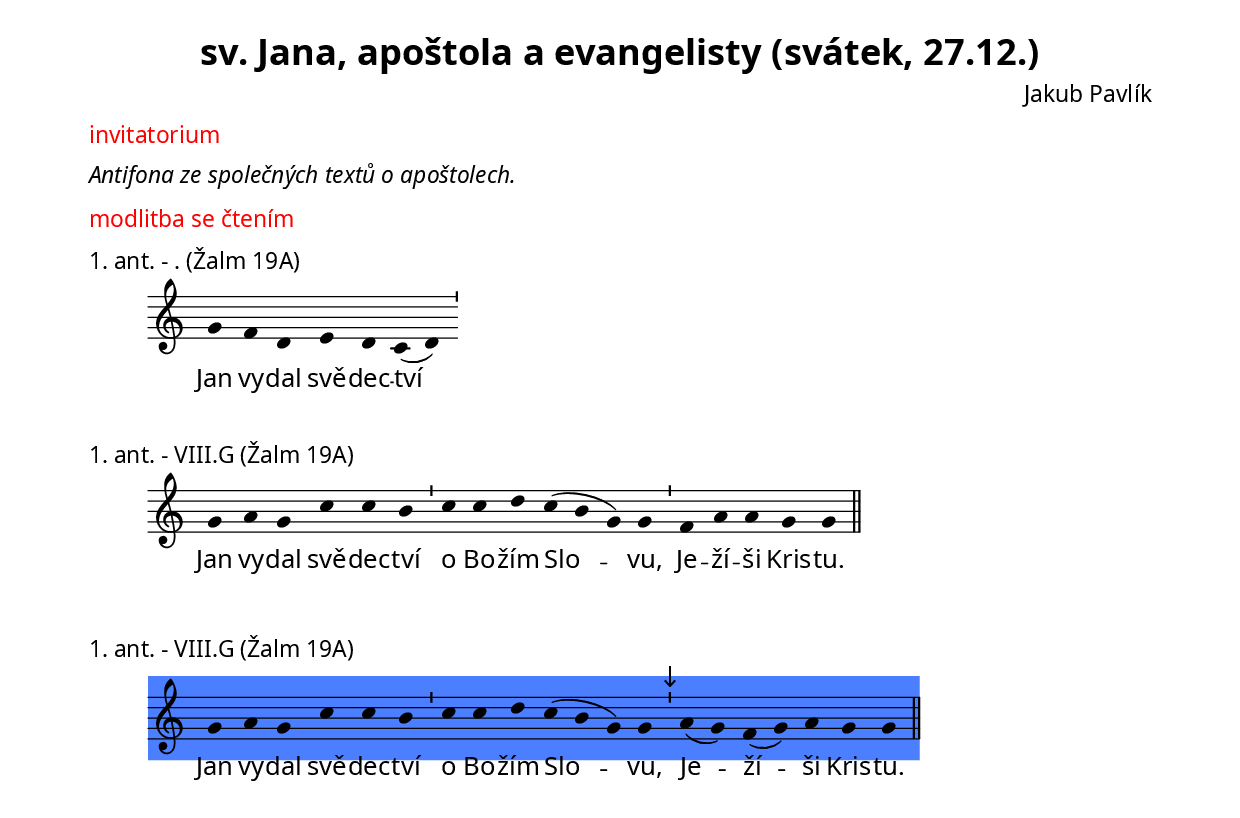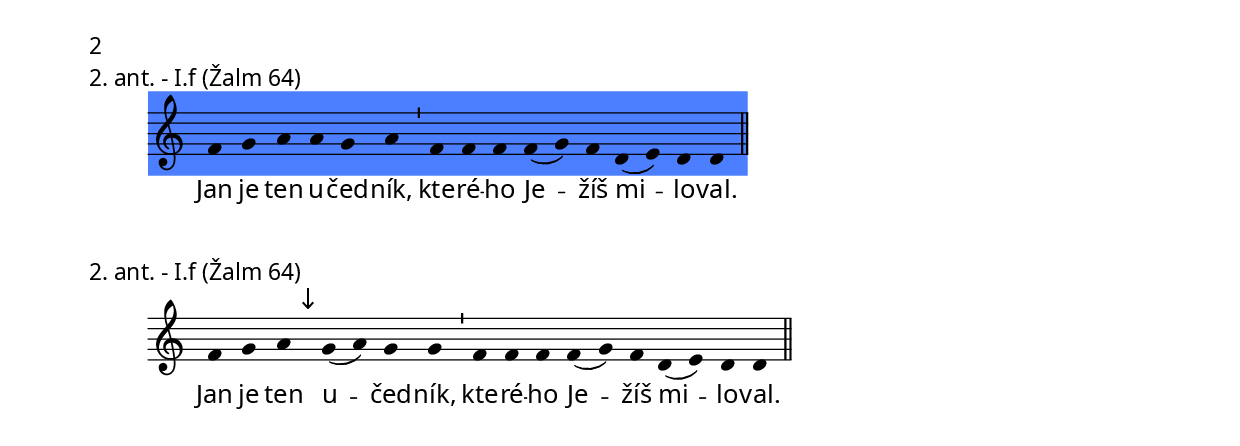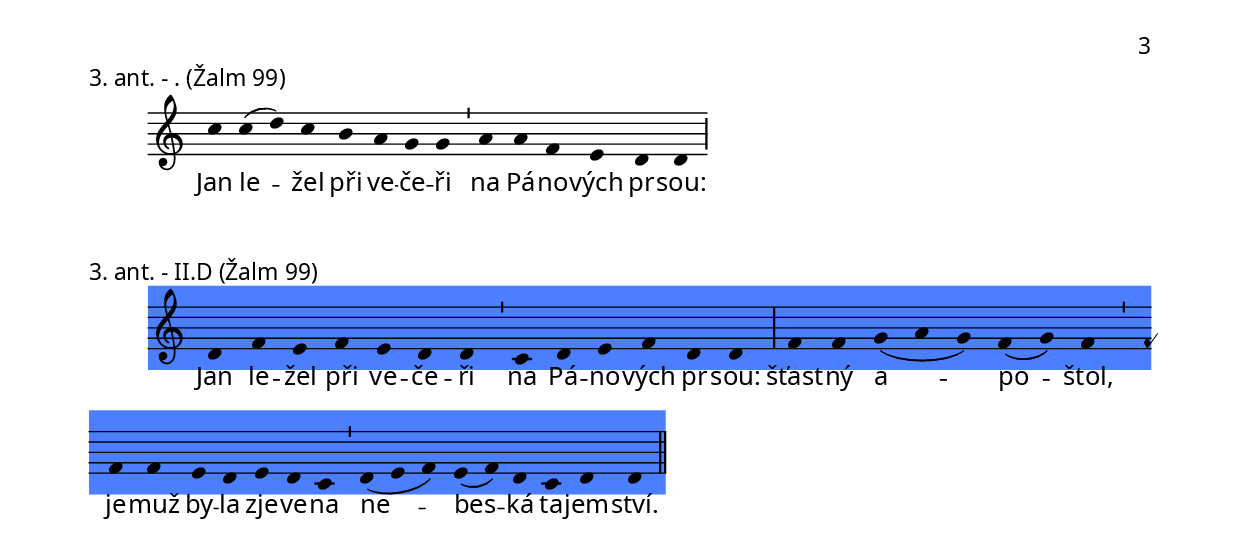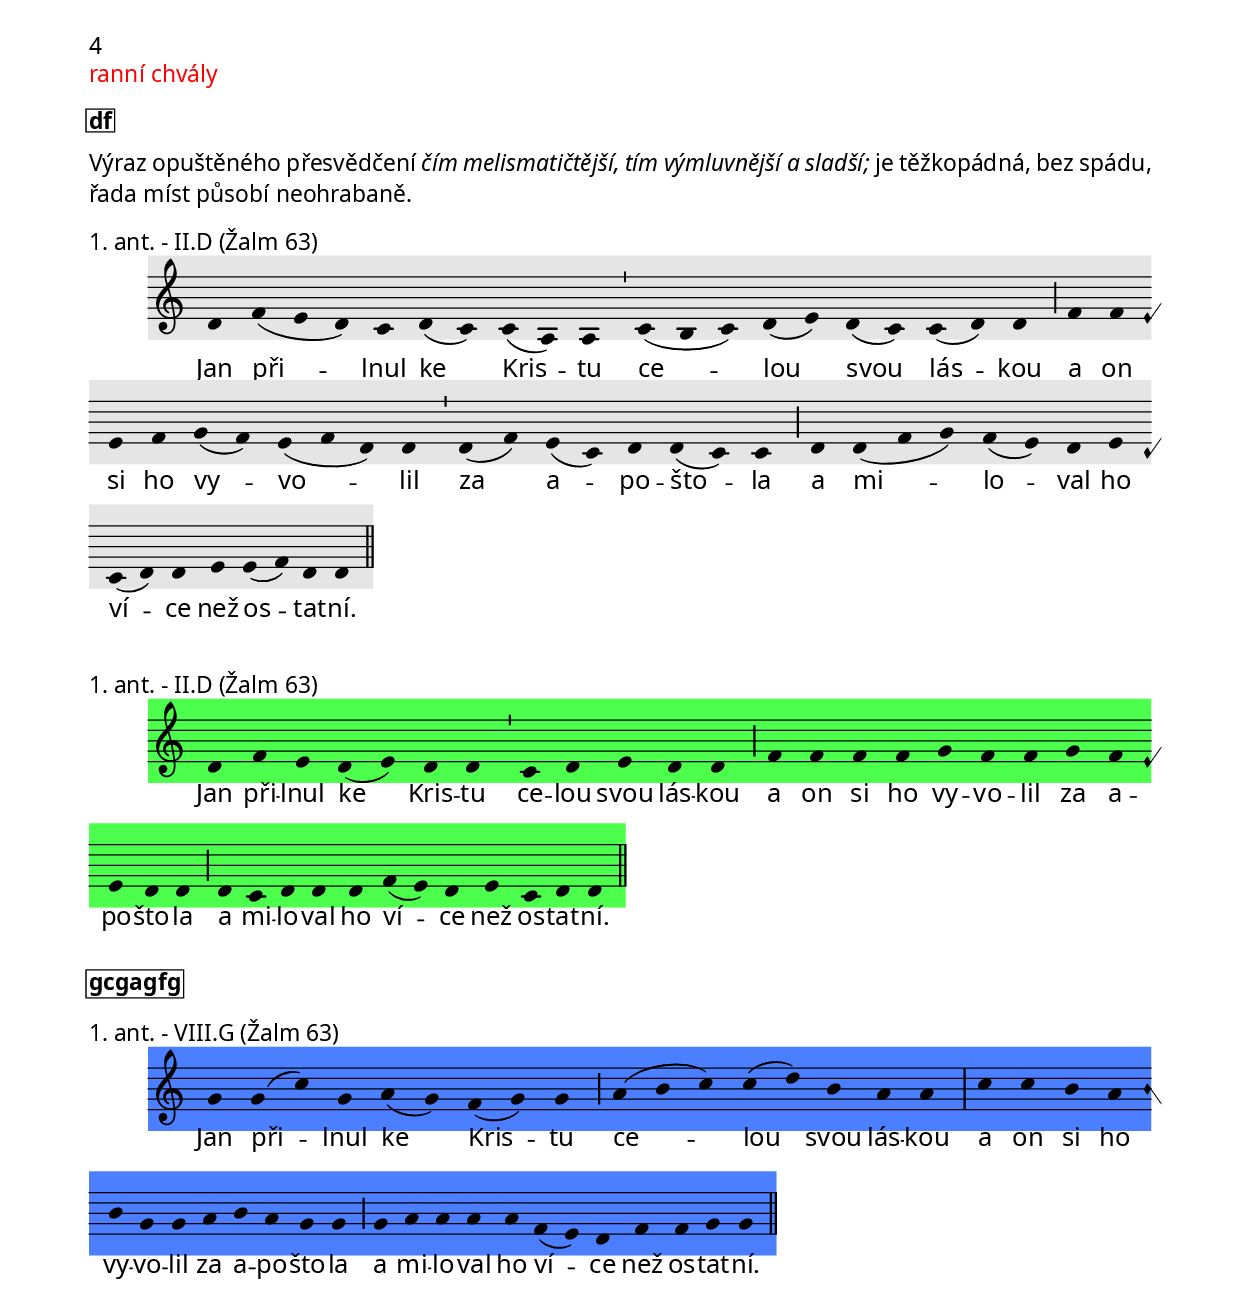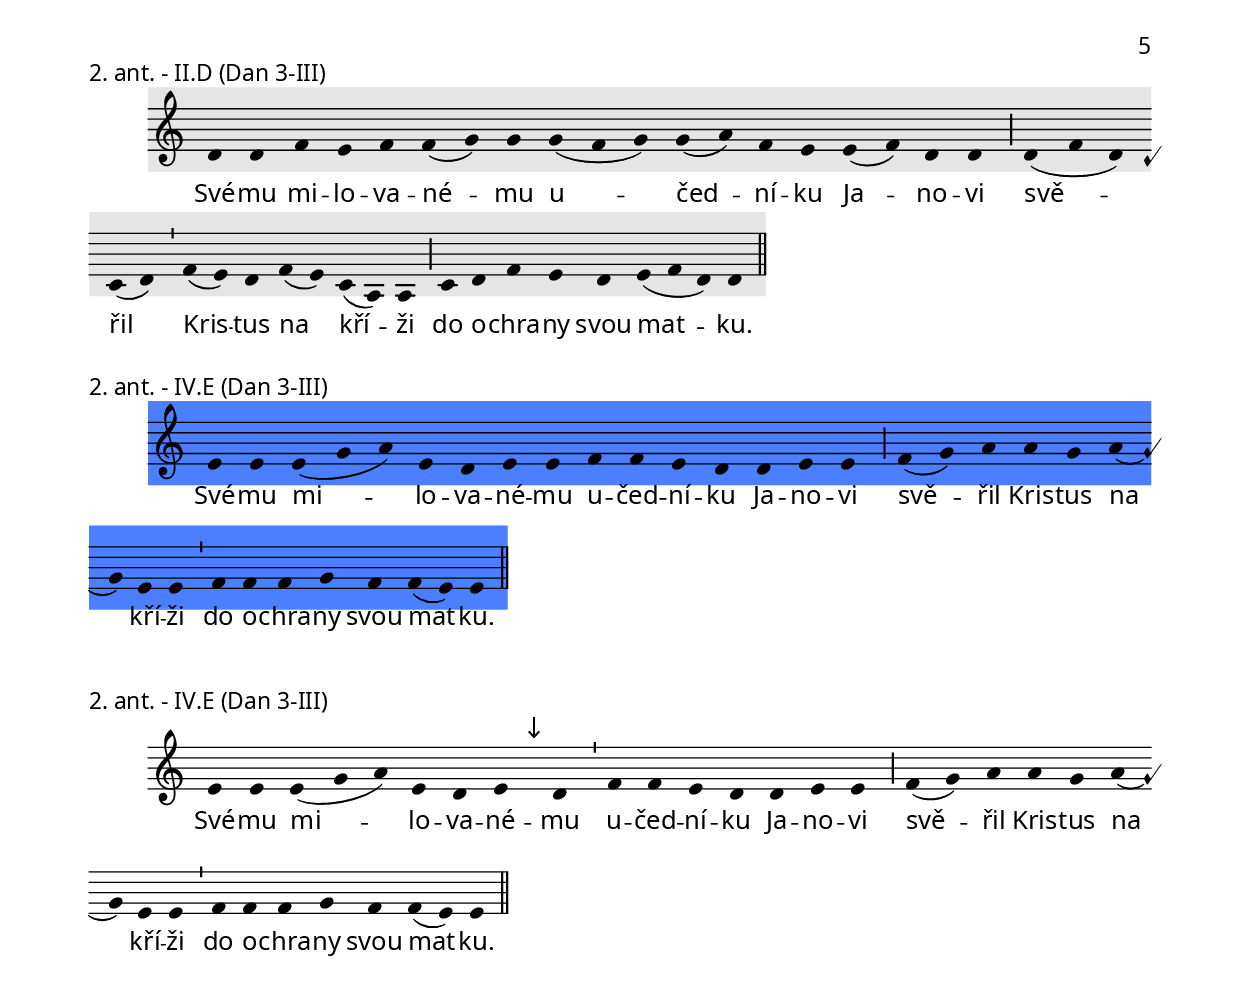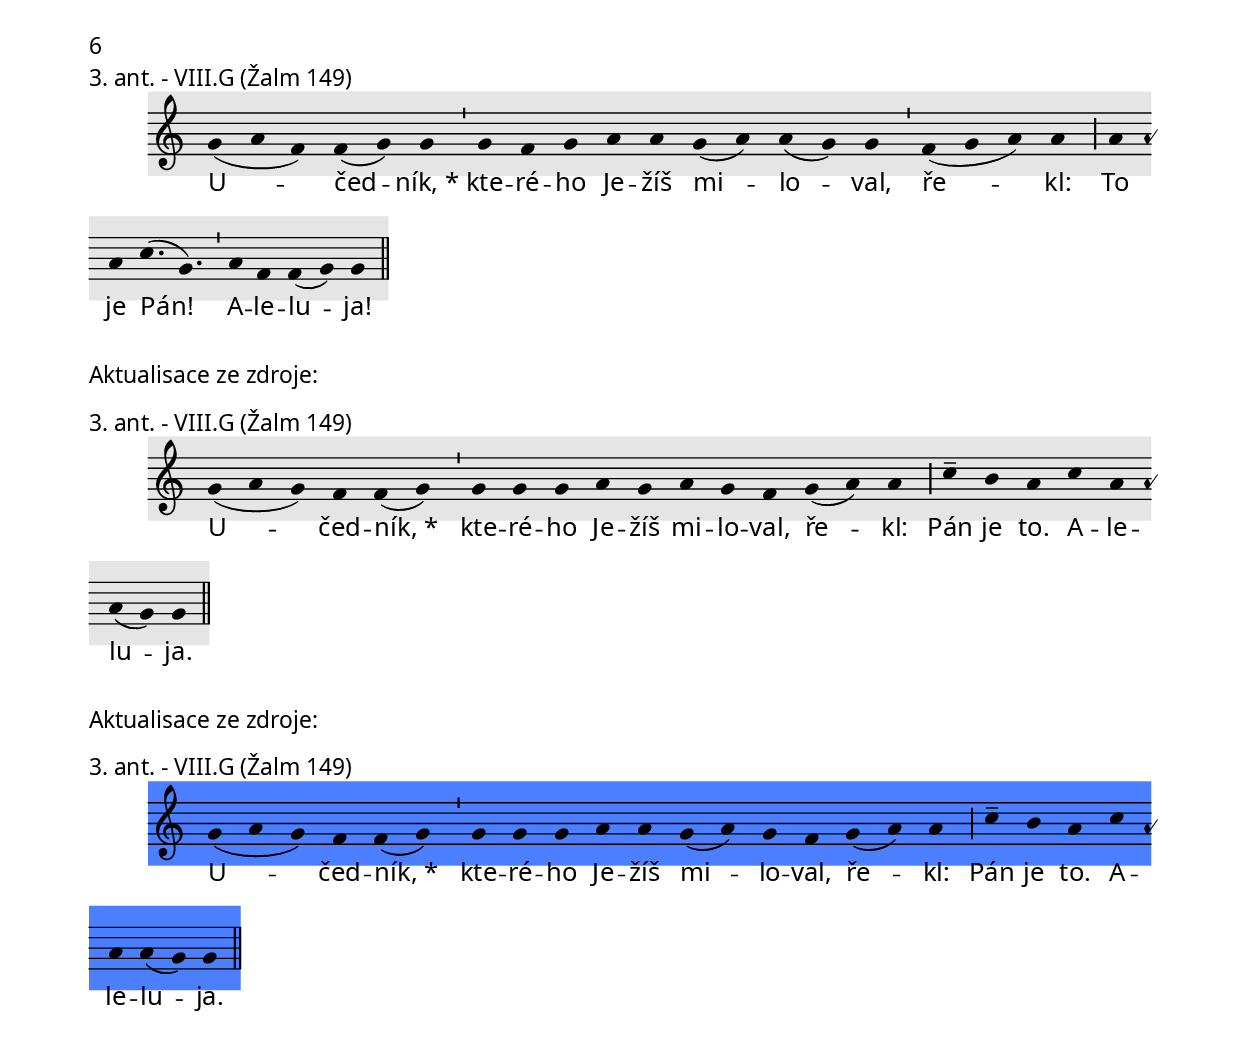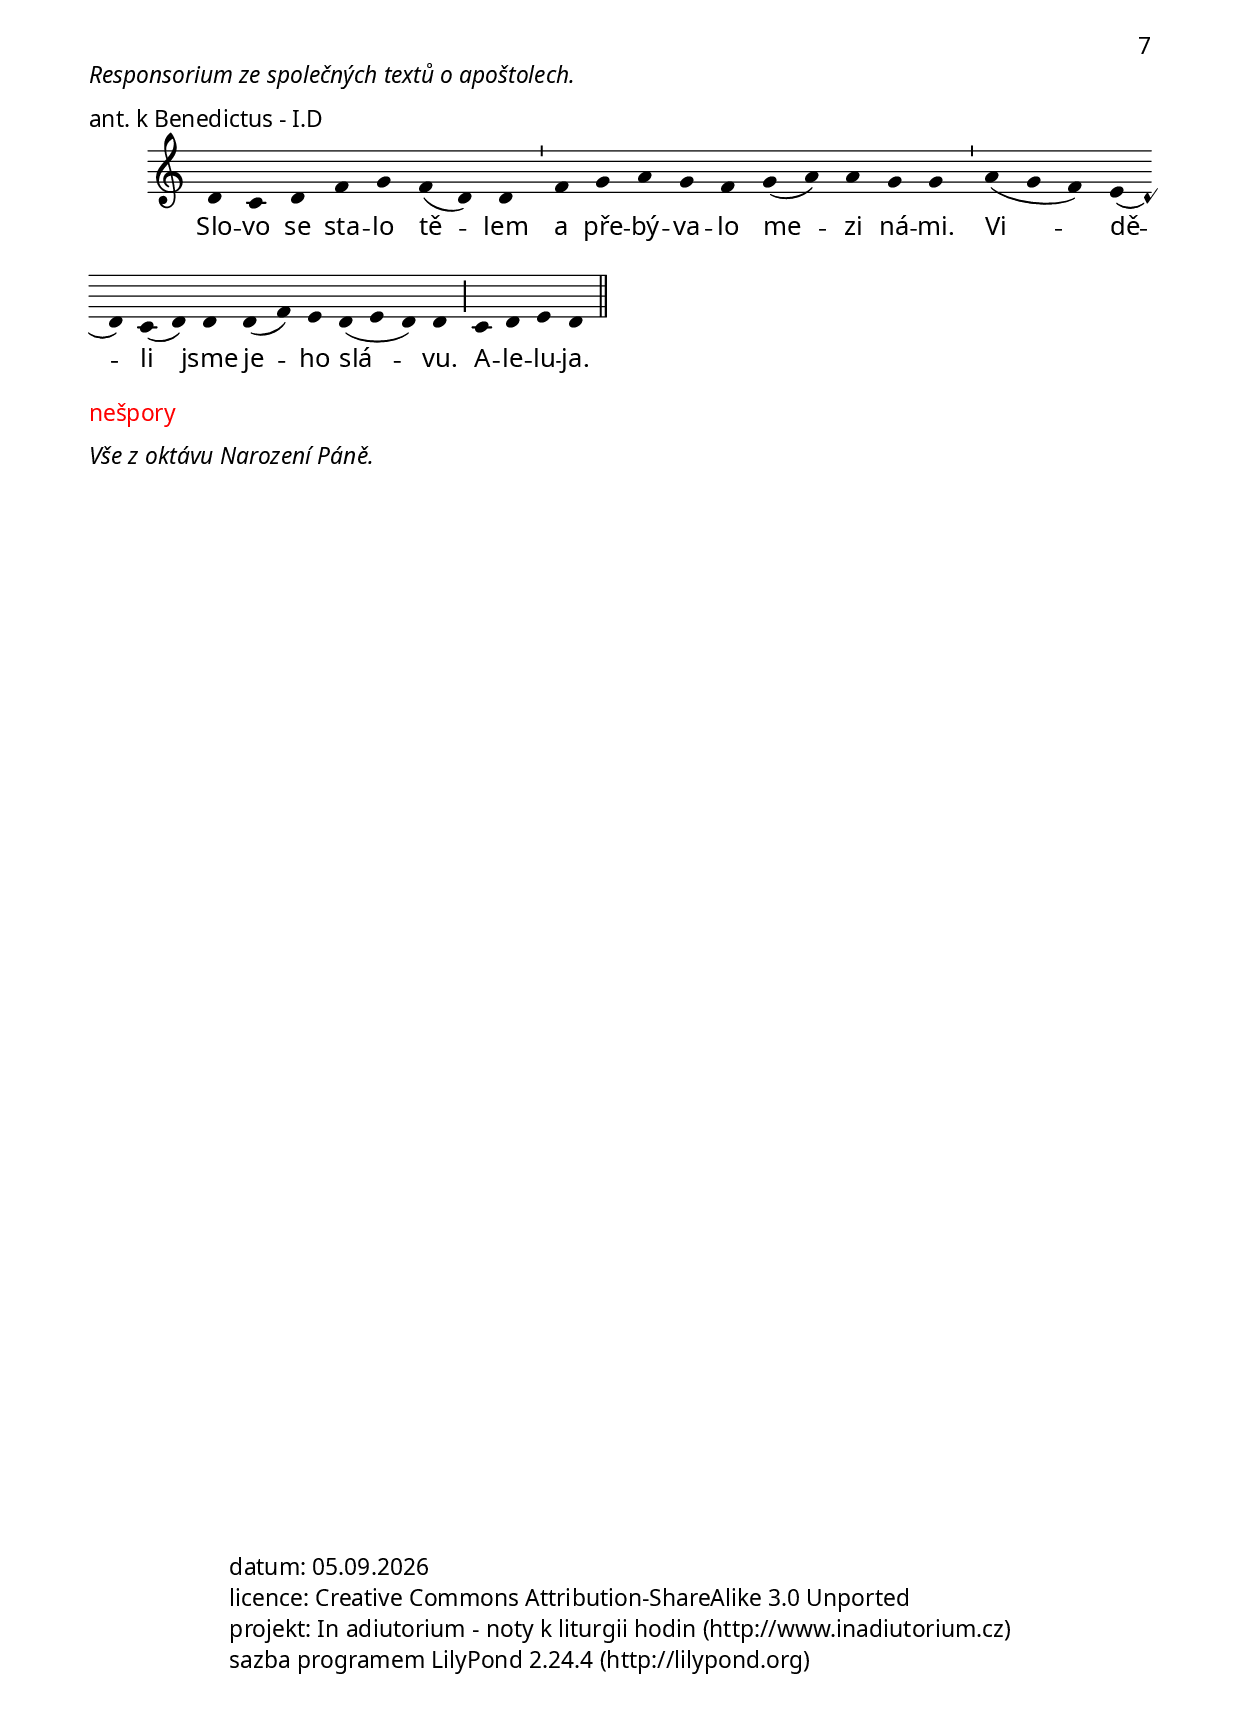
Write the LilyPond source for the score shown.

\version "2.15.37"

\header {
  title = "sv. Jana, apoštola a evangelisty (svátek, 27.12.)"
  composer = "Jakub Pavlík"
}

\include "../spolecne.ly"

\markup {\nadpisHodinka {"invitatorium"}}
\markup\italic{Antifona ze společných textů o apoštolech.}

\markup {\nadpisHodinka {"modlitba se čtením"}}

\score {
  \relative c'' {
    \choralniRezim
    g4 f d e d c( d) \barMin

  }
  \addlyrics {
    Jan vy -- dal svě -- dec -- tví
    o Bo -- žím Slo -- vu,
    Je -- ží -- ši Kris -- tu.
  }
  \header {
    quid = "1. ant."
    modus = ""
    differentia = ""
    psalmus = "Žalm 19A"
    id = ""
    piece = \markup {\sestavTitulek}
  }
}

\score {
  \relative c'' {
    \choralniRezim
    g4 a g c c b \barMin
    c c d c( b g) g \barMin
    f a a g g \barFinalis
  }
  \addlyrics {
    Jan vy -- dal svě -- dec -- tví
    o Bo -- žím Slo -- vu,
    Je -- ží -- ši Kris -- tu.
  }
  \header {
    quid = "1. ant."
    modus = "VIII"
    differentia = "G"
    psalmus = "Žalm 19A"
    id = ""
    piece = \markup {\sestavTitulek}
  }
}

\score {
  \relative c'' {
    \zvyraznovacModry
    \choralniRezim
    g4 a g c c b \barMin
    c c d c( b g) g \barMin
    \mark\sipka a( g) f( g) a g g \barFinalis
  }
  \addlyrics {
    Jan vy -- dal svě -- dec -- tví
    o Bo -- žím Slo -- vu,
    Je -- ží -- ši Kris -- tu.
  }
  \header {
    quid = "1. ant."
    modus = "VIII"
    differentia = "G"
    psalmus = "Žalm 19A"
    id = ""
    piece = \markup {\sestavTitulek}
  }
}

\pageBreak

\score {
  \relative c' {
    \zvyraznovacModry
    \choralniRezim
    f4 g a a g a \barMin
    f f f f( g) f d( e) d d \barFinalis
  }
  \addlyrics {
    Jan je ten u -- čed -- ník,
    kte -- ré -- ho Je -- žíš mi -- lo -- val.
  }
  \header {
    quid = "2. ant."
    modus = "I"
    differentia = "f"
    psalmus = "Žalm 64"
    id = ""
    piece = \markup {\sestavTitulek}
  }
}

\score {
  \relative c' {
    \choralniRezim
    f4 g a \mark\sipka g( a) g g \barMin
    f f f f( g) f d( e) d d \barFinalis
  }
  \addlyrics {
    Jan je ten u -- čed -- ník,
    kte -- ré -- ho Je -- žíš mi -- lo -- val.
  }
  \header {
    quid = "2. ant."
    modus = "I"
    differentia = "f"
    psalmus = "Žalm 64"
    id = ""
    piece = \markup {\sestavTitulek}
  }
}

\pageBreak

\score {
  \relative c'' {
    \choralniRezim
    c4 c( d) c b a g g \barMin
    a a f e d d \barMaior

  }
  \addlyrics {
    Jan le -- žel při ve -- če -- ři
    na Pá -- no -- vých pr -- sou:
    šťast -- ný a -- po -- štol,
    je -- muž by -- la zje -- ve -- na ne -- bes -- ká ta -- jem -- ství.
  }
  \header {
    quid = "3. ant."
    modus = ""
    differentia = ""
    psalmus = "Žalm 99"
    id = ""
    piece = \markup {\sestavTitulek}
  }
}

\score {
  \relative c' {
    \zvyraznovacModry
    \choralniRezim
    d4 f e f e d d \barMin
    c d e f d d \barMax
    f f g( a g) f( g) f \barMin
    f f e d e d c \barMin
    d( e f) e( f) d c d d \barFinalis
  }
  \addlyrics {
    Jan le -- žel při ve -- če -- ři
    na Pá -- no -- vých pr -- sou:
    šťast -- ný a -- po -- štol,
    je -- muž by -- la zje -- ve -- na
    ne -- bes -- ká ta -- jem -- ství.
  }
  \header {
    quid = "3. ant."
    modus = "II"
    differentia = "D"
    psalmus = "Žalm 99"
    id = ""
    piece = \markup {\sestavTitulek}
  }
}

\pageBreak

\markup {\nadpisHodinka {"ranní chvály"}}

\markup\nadpisSkupiny df

\markup\justify{
  Výraz opuštěného přesvědčení \italic{čím melismatičtější, tím výmluvnější a sladší;}
  je těžkopádná, bez spádu, řada míst působí neohrabaně.
}

\score {
  \relative c' {
    \zvyraznovacSedy
    \choralniRezim
    d f( e d) c d( c) c( a) a \barMin c( b c) d( e) d( c) c( d) d \barMaior
    f f e f g( f) e( f d) d \barMin d( f) e( c) d d( c) c \barMaior
    d d( f g) f( e) d e c( d) d e e( f) d d \barFinalis
  }
  \addlyrics {
    Jan při -- lnul ke Kris -- tu ce -- lou svou lás -- kou
    a on si ho vy -- vo -- lil za a -- po -- što -- la
    a mi -- lo -- val ho ví -- ce než os -- tat -- ní.
  }
  \header {
    quid = "1. ant."
    modus = "II"
    differentia = "D"
    psalmus = "Žalm 63"
    id = ""
    piece = \markup {\sestavTitulek}
  }
}

\score {
  \relative c' {
    \zvyraznovacZeleny
    \choralniRezim
    d4 f e d( e) d d \barMin c d e d d \barMaior
    f f f f g f f g f e d d \barMaior
    d c d d d f( e) d e c d d \barFinalis
  }
  \addlyrics {
    Jan při -- lnul ke Kris -- tu ce -- lou svou lás -- kou
    a on si ho vy -- vo -- lil za a -- po -- što -- la
    a mi -- lo -- val ho ví -- ce než os -- tat -- ní.
  }
  \header {
    quid = "1. ant."
    modus = "II"
    differentia = "D"
    psalmus = "Žalm 63"
    id = ""
    piece = \markup {\sestavTitulek}
  }
}

\markup\nadpisSkupiny gcgagfg

\score {
  \relative c'' {
    \zvyraznovacModry
    \choralniRezim
    g4 g( c) g a( g) f( g) g \barMaior
    a( b c) c( d) b a a \barMax
    c c b a b g g a b a g g \barMaior
    g a a a a f( e) d f f g g \barFinalis
  }
  \addlyrics {
    Jan při -- lnul ke Kris -- tu
    ce -- lou svou lás -- kou
    a on si ho vy -- vo -- lil za a -- po -- što -- la
    a mi -- lo -- val ho ví -- ce než os -- tat -- ní.
  }
  \header {
    quid = "1. ant."
    modus = "VIII"
    differentia = "G"
    psalmus = "Žalm 63"
    id = ""
    piece = \markup {\sestavTitulek}
  }
}

\pageBreak

\score {
  \relative c' {
    \zvyraznovacSedy
    \choralniRezim
    d4 d f e f f( g) g g( f g) g( a) f e e( f) d d \barMaior
    d( f d) c( d) \barMin f( e) d f( e) c( a) a \barMaior
    c d f e d e( f d) d \barFinalis
  }
  \addlyrics {
    % hrozny text. psychische Farblosigkeit im höchsten Grad
    Své -- mu mi -- lo -- va -- né -- mu u -- čed -- ní -- ku Ja -- no -- vi
    svě -- řil Kris -- tus na kří -- ži
    do o -- chra -- ny svou mat -- ku.
  }
  \header {
    quid = "2. ant."
    modus = "II"
    differentia = "D"
    psalmus = "Dan 3-III"
    id = ""
    piece = \markup {\sestavTitulek}
  }
}

\score {
  \relative c' {
    \zvyraznovacModry
    \choralniRezim
    e4 e e( g a) e d e e f f e d d e e \barMaior
    f( g) a a g a( g) e e \barMin
    f f f g f f( e) e \barFinalis
  }
  \addlyrics {
    Své -- mu mi -- lo -- va -- né -- mu u -- čed -- ní -- ku Ja -- no -- vi
    svě -- řil Kris -- tus na kří -- ži
    do o -- chra -- ny svou mat -- ku.
  }
  \header {
    quid = "2. ant."
    modus = "IV"
    differentia = "E"
    psalmus = "Dan 3-III"
    id = ""
    piece = \markup {\sestavTitulek}
  }
}

\score {
  \relative c' {
    \choralniRezim
    e4 e e( g a) e d e \mark\sipka d \barMin f f e d d e e \barMaior
    f( g) a a g a( g) e e \barMin
    f f f g f f( e) e \barFinalis
  }
  \addlyrics {
    Své -- mu mi -- lo -- va -- né -- mu u -- čed -- ní -- ku Ja -- no -- vi
    svě -- řil Kris -- tus na kří -- ži
    do o -- chra -- ny svou mat -- ku.
  }
  \header {
    quid = "2. ant."
    modus = "IV"
    differentia = "E"
    psalmus = "Dan 3-III"
    id = ""
    piece = \markup {\sestavTitulek}
  }
}

\pageBreak

\score {
  \relative c'' {
    \zvyraznovacSedy
    \choralniRezim
    g4( a f) f( g) g \barMin
    g f g a a g( a) a( g) g \barMin
    f( g a) a \barMaior
    a a c4.( g) \barMin
    a4 f f( g) g \barFinalis
  }
  \addlyrics {
    U -- čed -- ník,_*
    kte -- ré -- ho Je -- žíš mi -- lo -- val,
    ře -- kl:
    To je Pán!
    A -- le -- lu -- ja!
  }
  \header {
    quid = "3. ant."
    modus = "VIII"
    differentia = "G"
    psalmus = "Žalm 149"
    id = ""
    fons = "Velikonoční oktáv, pátek, k Magnificat"
    piece = \markup {\sestavTitulek}
  }
}

\markup\aktualisace

\score {
  \relative c'' {
    \zvyraznovacSedy
    \choralniRezim
    g4( a g) f f( g) \barMin
    g g g a g a g f g( a) a \barMaior
    c-- b a
    c a a( g) g \barFinalis
  }
  \addlyrics {
    U -- čed -- ník,_*
    kte -- ré -- ho Je -- žíš mi -- lo -- val, ře -- kl:
    Pán je to.
    A -- le -- lu -- ja.
  }
  \header {
    quid = "3. ant."
    modus = "VIII"
    differentia = "G"
    psalmus = "Žalm 149"
    id = "rch-a3"
    fons = "Velikonoční oktáv, pátek, k Magnificat"
    fial = "velikonoce_velikonocnioktav.ly#pa-mag"
    piece = \markup {\sestavTitulek}
  }
}

\markup\aktualisace

\score {
  \relative c'' {
    \zvyraznovacModry
    \choralniRezim
    g4( a g) f f( g) \barMin
    g g g a a g( a) g f g( a) a \barMaior
    c-- b a
    c a a( g) g \barFinalis
  }
  \addlyrics {
    U -- čed -- ník,_*
    kte -- ré -- ho Je -- žíš mi -- lo -- val, ře -- kl:
    Pán je to.
    A -- le -- lu -- ja.
  }
  \header {
    quid = "3. ant."
    modus = "VIII"
    differentia = "G"
    psalmus = "Žalm 149"
    id = "rch-a3"
    fons = "Velikonoční oktáv, pátek, k Magnificat"
    fial = "velikonoce_velikonocnioktav.ly#pa-mag"
    piece = \markup {\sestavTitulek}
  }
}

\pageBreak

\markup\italic{Responsorium ze společných textů o apoštolech.}

\score {
  \relative c' {
    \choralniRezim
    d4 c d f g f( d) d \barMin
    f g a g f g( a) a g g \barMin
    a( g f) e( d) c( d) d d( f) e d( e d) d \barMaior
    c d e d \barFinalis
  }
  \addlyrics {
    Slo -- vo se sta -- lo tě -- lem
    a pře -- bý -- va -- lo me -- zi ná -- mi.
    Vi -- dě -- li jsme je -- ho slá -- vu.
    A -- le -- lu -- ja.
  }
  \header {
    quid = "ant. k Benedictus"
    modus = "I"
    differentia = "D"
    psalmus = ""
    id = ""
    piece = \markup {\sestavTitulekBezZalmu}
  }
}

\markup {\nadpisHodinka {"nešpory"}}
\markup\italic{Vše z oktávu Narození Páně.}